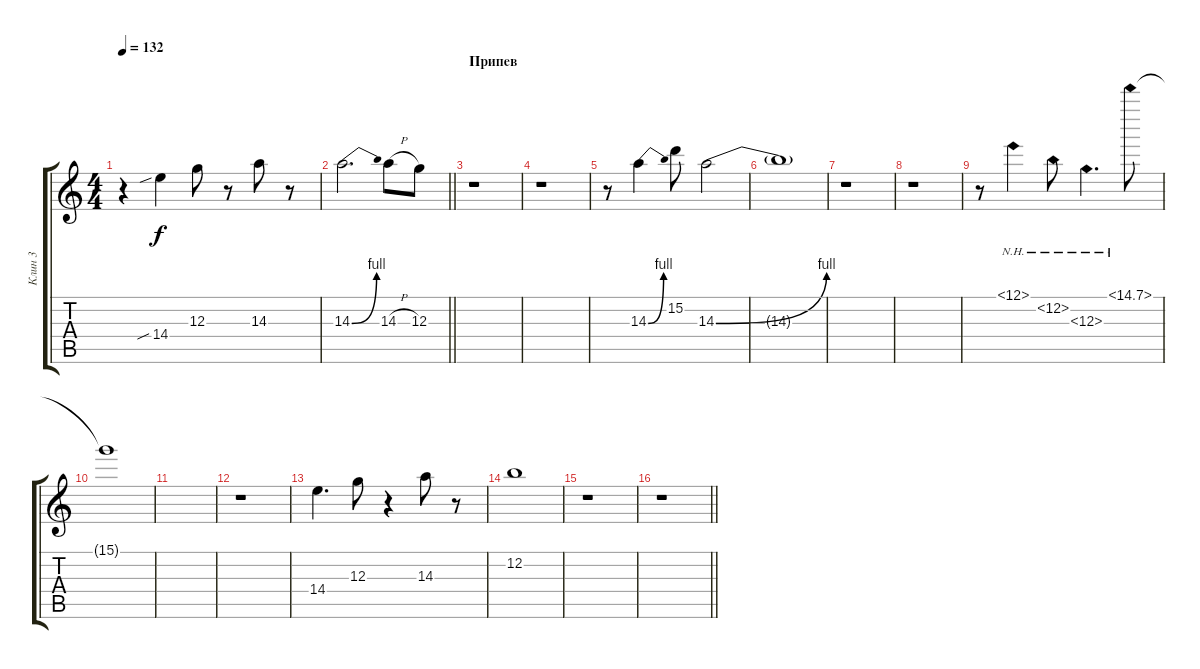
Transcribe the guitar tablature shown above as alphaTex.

\track ("Клин 3" "Клин 3") {instrument electricguitarclean}
\staff {score tabs}
\tuning (E4 B3 G3 D3 A2 E2) {hide}
\ts (4 4)
\tempo 132
\clef g2
\ks c
r.4{dy f} 14.4{sib}.4 12.3.8 r.8 14.3.8 r.8 |
\barLineRight lightlight
14.3{be (bend 0 0 60 4)}.2{d} 14.3{h}.8 12.3.8 |
\section ("" "Припев")
r.1 |
r.1 |
r.8 14.3{be (bend 0 0 60 4)}.4 15.2.8 14.3{be (bend 0 0 60 4)}.2 |
14.3{t}.1 |
r.1 |
r.1 |
r.8 12.1{nh}.4 12.2{nh}.8 12.3{nh}.4{d} 15.1{nh}.8 |
15.1{t}.1 |
|
r.1 |
14.4.4{d} 12.3.8 r.4 14.3.8 r.8 |
12.2.1 |
r.1 |
\barLineRight lightlight
r.1
